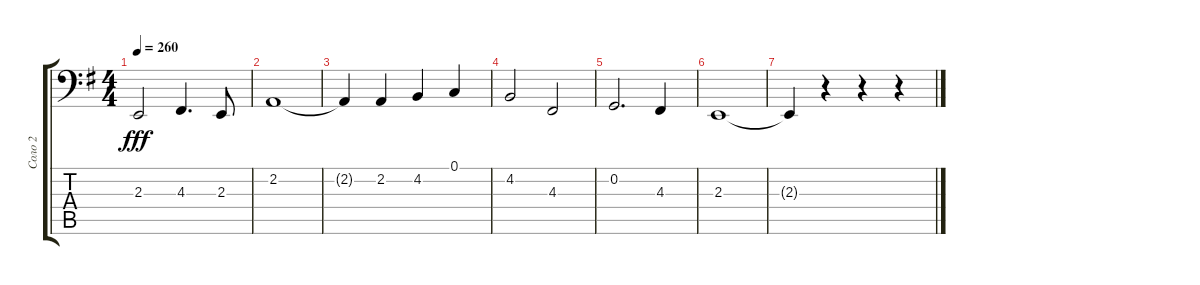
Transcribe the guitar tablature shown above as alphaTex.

\track ("Соло 2" "Соло 2") {instrument acousticgrandpiano}
\staff {score tabs}
\tuning (C3 G2 D2 A1 E1 B0) {hide}
\ts (4 4)
\tempo 260
\clef f4
\ks g
2.3{t}.2{dy fff} 4.3.4{d} 2.3.8 |
2.2.1 |
2.2{t}.4 2.2.4 4.2.4 0.1.4 |
4.2.2 4.3.2 |
0.2.2{d} 4.3.4 |
2.3.1 |
2.3{t}.4 r.4 r.4 r.4
